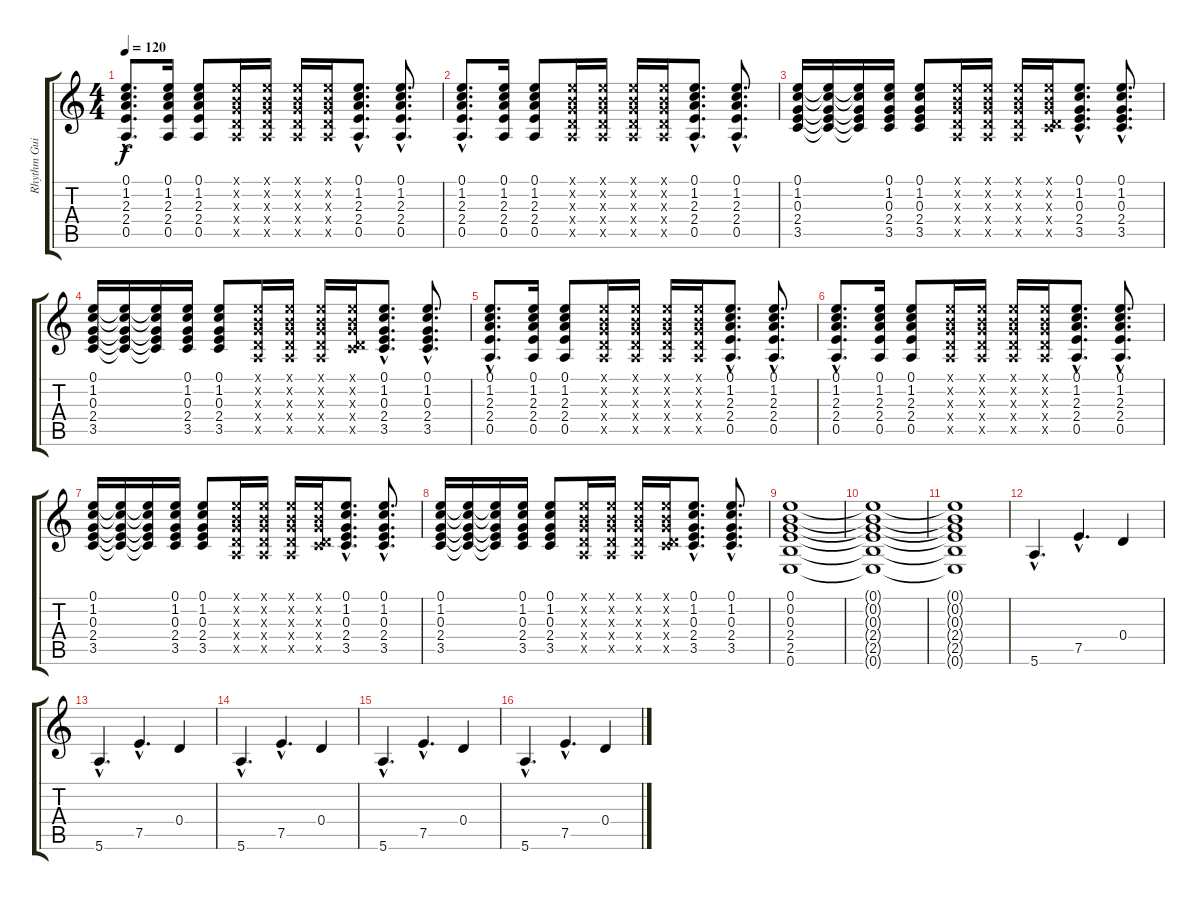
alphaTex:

\track ("Rhythm Guitar" "Rhythm Gui") {instrument overdrivenguitar}
\staff {score tabs}
\tuning (E4 B3 G3 D3 A2 E2) {hide}
\ts (4 4)
\tempo 120
\clef g2
\ks c
(0.1{hac} 1.2{hac} 2.3{hac} 2.4{hac} 0.5{hac}).8{d dy f} (0.1 1.2 2.3 2.4 0.5).16 (0.1 1.2 2.3 2.4 0.5).8 (0.1{x} 0.2{x} 0.3{x} 0.4{x} 0.5{x}).16 (0.1{x} 0.2{x} 0.3{x} 0.4{x} 0.5{x}).16 (0.1{x} 0.2{x} 0.3{x} 0.4{x} 0.5{x}).16 (0.1{x} 0.2{x} 0.3{x} 0.4{x} 0.5{x}).16 (0.1{hac} 1.2{hac} 2.3{hac} 2.4{hac} 0.5{hac}).8{d} (0.1{hac} 1.2{hac} 2.3{hac} 2.4{hac} 0.5{hac}).8{d} |
(0.1{hac} 1.2{hac} 2.3{hac} 2.4{hac} 0.5{hac}).8{d} (0.1 1.2 2.3 2.4 0.5).16 (0.1 1.2 2.3 2.4 0.5).8 (0.1{x} 0.2{x} 0.3{x} 0.4{x} 0.5{x}).16 (0.1{x} 0.2{x} 0.3{x} 0.4{x} 0.5{x}).16 (0.1{x} 0.2{x} 0.3{x} 0.4{x} 0.5{x}).16 (0.1{x} 0.2{x} 0.3{x} 0.4{x} 0.5{x}).16 (0.1{hac} 1.2{hac} 2.3{hac} 2.4{hac} 0.5{hac}).8{d} (0.1{hac} 1.2{hac} 2.3{hac} 2.4{hac} 0.5{hac}).8{d} |
(0.1 1.2 0.3 2.4 3.5).16 (0.1{t} 1.2{t} 0.3{t} 2.4{t} 3.5{t}).16 (0.1{t} 1.2{t} 0.3{t} 2.4{t} 3.5{t}).16 (0.1 1.2 0.3 2.4 3.5).16 (0.1 1.2 0.3 2.4 3.5).8 (0.1{x} 0.2{x} 0.3{x} 0.4{x} 0.5{x}).16 (0.1{x} 0.2{x} 0.3{x} 0.4{x} 0.5{x}).16 (0.1{x} 0.2{x} 0.3{x} 0.4{x} 0.5{x}).16 (0.1{x} 0.2{x} 0.3{x} 0.4{x} 3.5{x}).16 (0.1{hac} 1.2{hac} 0.3{hac} 2.4{hac} 3.5{hac}).8{d} (0.1{hac} 1.2{hac} 0.3{hac} 2.4{hac} 3.5{hac}).8{d} |
(0.1 1.2 0.3 2.4 3.5).16 (0.1{t} 1.2{t} 0.3{t} 2.4{t} 3.5{t}).16 (0.1{t} 1.2{t} 0.3{t} 2.4{t} 3.5{t}).16 (0.1 1.2 0.3 2.4 3.5).16 (0.1 1.2 0.3 2.4 3.5).8 (0.1{x} 0.2{x} 0.3{x} 0.4{x} 0.5{x}).16 (0.1{x} 0.2{x} 0.3{x} 0.4{x} 0.5{x}).16 (0.1{x} 0.2{x} 0.3{x} 0.4{x} 0.5{x}).16 (0.1{x} 0.2{x} 0.3{x} 0.4{x} 3.5{x}).16 (0.1{hac} 1.2{hac} 0.3{hac} 2.4{hac} 3.5{hac}).8{d} (0.1{hac} 1.2{hac} 0.3{hac} 2.4{hac} 3.5{hac}).8{d} |
(0.1{hac} 1.2{hac} 2.3{hac} 2.4{hac} 0.5{hac}).8{d} (0.1 1.2 2.3 2.4 0.5).16 (0.1 1.2 2.3 2.4 0.5).8 (0.1{x} 0.2{x} 0.3{x} 0.4{x} 0.5{x}).16 (0.1{x} 0.2{x} 0.3{x} 0.4{x} 0.5{x}).16 (0.1{x} 0.2{x} 0.3{x} 0.4{x} 0.5{x}).16 (0.1{x} 0.2{x} 0.3{x} 0.4{x} 0.5{x}).16 (0.1{hac} 1.2{hac} 2.3{hac} 2.4{hac} 0.5{hac}).8{d} (0.1{hac} 1.2{hac} 2.3{hac} 2.4{hac} 0.5{hac}).8{d} |
(0.1{hac} 1.2{hac} 2.3{hac} 2.4{hac} 0.5{hac}).8{d} (0.1 1.2 2.3 2.4 0.5).16 (0.1 1.2 2.3 2.4 0.5).8 (0.1{x} 0.2{x} 0.3{x} 0.4{x} 0.5{x}).16 (0.1{x} 0.2{x} 0.3{x} 0.4{x} 0.5{x}).16 (0.1{x} 0.2{x} 0.3{x} 0.4{x} 0.5{x}).16 (0.1{x} 0.2{x} 0.3{x} 0.4{x} 0.5{x}).16 (0.1{hac} 1.2{hac} 2.3{hac} 2.4{hac} 0.5{hac}).8{d} (0.1{hac} 1.2{hac} 2.3{hac} 2.4{hac} 0.5{hac}).8{d} |
(0.1 1.2 0.3 2.4 3.5).16 (0.1{t} 1.2{t} 0.3{t} 2.4{t} 3.5{t}).16 (0.1{t} 1.2{t} 0.3{t} 2.4{t} 3.5{t}).16 (0.1 1.2 0.3 2.4 3.5).16 (0.1 1.2 0.3 2.4 3.5).8 (0.1{x} 0.2{x} 0.3{x} 0.4{x} 0.5{x}).16 (0.1{x} 0.2{x} 0.3{x} 0.4{x} 0.5{x}).16 (0.1{x} 0.2{x} 0.3{x} 0.4{x} 0.5{x}).16 (0.1{x} 0.2{x} 0.3{x} 0.4{x} 3.5{x}).16 (0.1{hac} 1.2{hac} 0.3{hac} 2.4{hac} 3.5{hac}).8{d} (0.1{hac} 1.2{hac} 0.3{hac} 2.4{hac} 3.5{hac}).8{d} |
(0.1 1.2 0.3 2.4 3.5).16 (0.1{t} 1.2{t} 0.3{t} 2.4{t} 3.5{t}).16 (0.1{t} 1.2{t} 0.3{t} 2.4{t} 3.5{t}).16 (0.1 1.2 0.3 2.4 3.5).16 (0.1 1.2 0.3 2.4 3.5).8 (0.1{x} 0.2{x} 0.3{x} 0.4{x} 0.5{x}).16 (0.1{x} 0.2{x} 0.3{x} 0.4{x} 0.5{x}).16 (0.1{x} 0.2{x} 0.3{x} 0.4{x} 0.5{x}).16 (0.1{x} 0.2{x} 0.3{x} 0.4{x} 3.5{x}).16 (0.1{hac} 1.2{hac} 0.3{hac} 2.4{hac} 3.5{hac}).8{d} (0.1{hac} 1.2{hac} 0.3{hac} 2.4{hac} 3.5{hac}).8{d} |
(0.1 0.2 0.3 2.4 2.5 0.6).1{volume 13} |
(0.1{t} 0.2{t} 0.3{t} 2.4{t} 2.5{t} 0.6{t}).1 |
(0.1{t} 0.2{t} 0.3{t} 2.4{t} 2.5{t} 0.6{t}).1 |
5.6{hac}.4{d} 7.5{hac}.4{d} 0.4.4 |
5.6{hac}.4{d} 7.5{hac}.4{d} 0.4.4 |
5.6{hac}.4{d} 7.5{hac}.4{d} 0.4.4 |
5.6{hac}.4{d} 7.5{hac}.4{d} 0.4.4 |
5.6{hac}.4{d} 7.5{hac}.4{d} 0.4.4
